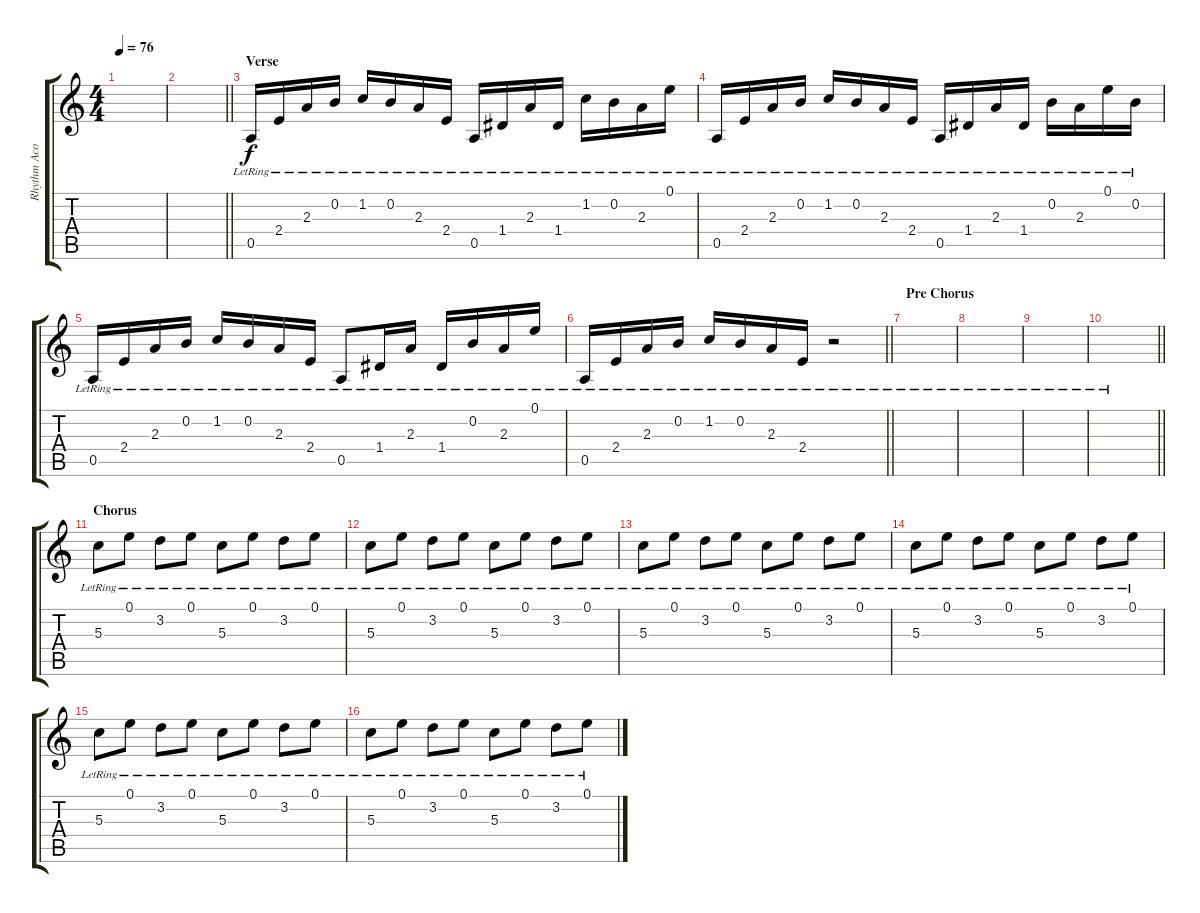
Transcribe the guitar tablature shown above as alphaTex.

\track ("Rhythm Acoustic" "Rhythm Aco") {instrument electricguitarclean}
\staff {score tabs}
\tuning (E4 B3 G3 D3 A2 E2) {hide}
\ts (4 4)
\tempo 76
\clef g2
\ks c
|
\barLineRight lightlight
|
\section ("" "Verse")
0.5{lr}.16 2.4{lr}.16 2.3{lr}.16 0.2{lr}.16 1.2{lr}.16 0.2{lr}.16 2.3{lr}.16 2.4{lr}.16 0.5{lr}.16 1.4{lr}.16 2.3{lr}.16 1.4{lr}.16 1.2{lr}.16 0.2{lr}.16 2.3{lr}.16 0.1{lr}.16 |
0.5{lr}.16 2.4{lr}.16 2.3{lr}.16 0.2{lr}.16 1.2{lr}.16 0.2{lr}.16 2.3{lr}.16 2.4{lr}.16 0.5{lr}.16 1.4{lr}.16 2.3{lr}.16 1.4{lr}.16 0.2{lr}.16 2.3{lr}.16 0.1{lr}.16 0.2{lr}.16 |
0.5{lr}.16 2.4{lr}.16 2.3{lr}.16 0.2{lr}.16 1.2{lr}.16 0.2{lr}.16 2.3{lr}.16 2.4{lr}.16 0.5{lr}.8 1.4{lr}.16 2.3{lr}.16 1.4{lr}.16 0.2{lr}.16 2.3{lr}.16 0.1{lr}.16 |
\barLineRight lightlight
0.5{lr}.16 2.4{lr}.16 2.3{lr}.16 0.2{lr}.16 1.2{lr}.16 0.2{lr}.16 2.3{lr}.16 2.4{lr}.16 r.2 |
\section ("" "Pre Chorus")
|
|
|
\barLineRight lightlight
|
\section ("" "Chorus")
5.3{lr}.8 0.1{lr}.8 3.2{lr}.8 0.1{lr}.8 5.3{lr}.8 0.1{lr}.8 3.2{lr}.8 0.1{lr}.8 |
5.3{lr}.8 0.1{lr}.8 3.2{lr}.8 0.1{lr}.8 5.3{lr}.8 0.1{lr}.8 3.2{lr}.8 0.1{lr}.8 |
5.3{lr}.8 0.1{lr}.8 3.2{lr}.8 0.1{lr}.8 5.3{lr}.8 0.1{lr}.8 3.2{lr}.8 0.1{lr}.8 |
5.3{lr}.8 0.1{lr}.8 3.2{lr}.8 0.1{lr}.8 5.3{lr}.8 0.1{lr}.8 3.2{lr}.8 0.1{lr}.8 |
5.3{lr}.8 0.1{lr}.8 3.2{lr}.8 0.1{lr}.8 5.3{lr}.8 0.1{lr}.8 3.2{lr}.8 0.1{lr}.8 |
5.3{lr}.8 0.1{lr}.8 3.2{lr}.8 0.1{lr}.8 5.3{lr}.8 0.1{lr}.8 3.2{lr}.8 0.1{lr}.8
